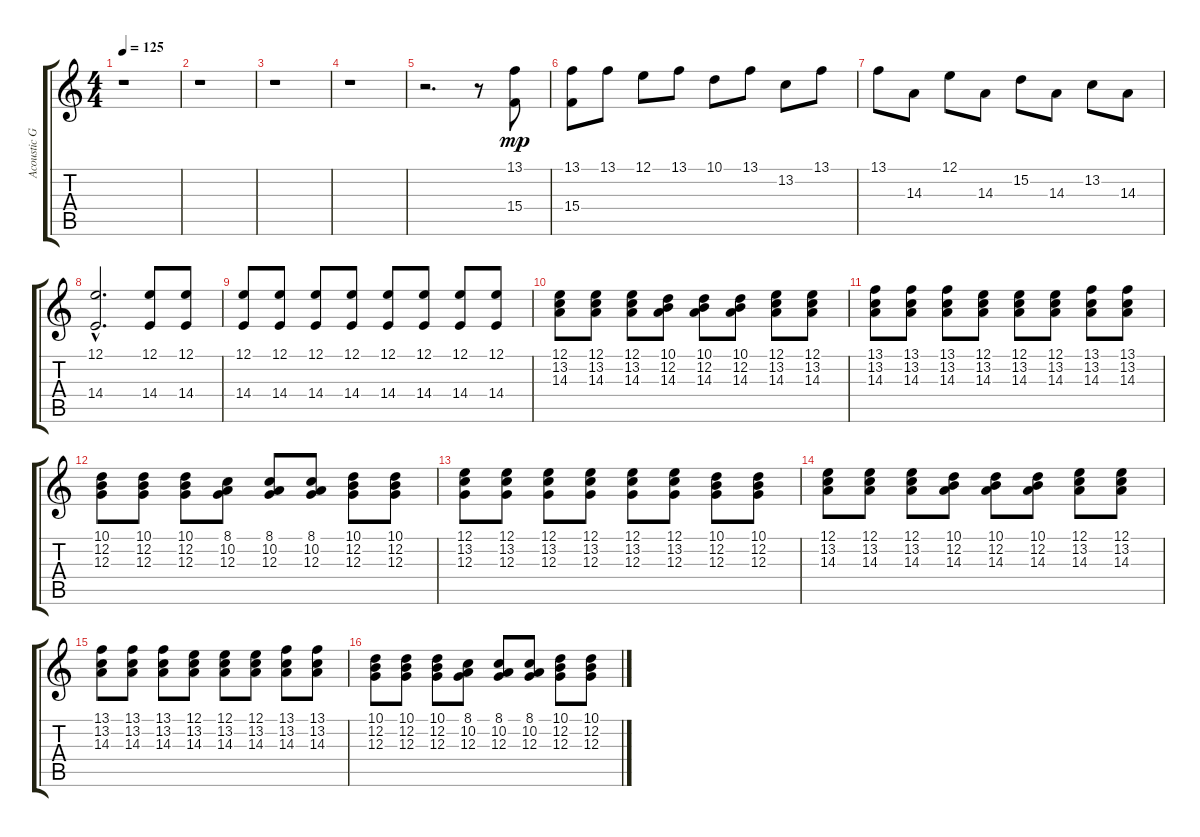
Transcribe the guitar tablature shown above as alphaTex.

\track ("Acoustic Grand Piano" "Acoustic G") {instrument acousticgrandpiano}
\staff {score tabs}
\tuning (E4 B3 G3 D3 A2 E2) {hide}
\ts (4 4)
\tempo 125
\clef g2
\ks c
r.1{dy mp} |
r.1 |
r.1 |
r.1 |
r.2{d} r.8 (13.1 15.4).8 |
(13.1 15.4).8 13.1.8 12.1.8 13.1.8 10.1.8 13.1.8 13.2.8 13.1.8 |
13.1.8 14.3.8 12.1.8 14.3.8 15.2.8 14.3.8 13.2.8 14.3.8 |
(12.1{hac} 14.4{hac}).2{d} (12.1 14.4).8 (12.1 14.4).8 |
(12.1 14.4).8 (12.1 14.4).8 (12.1 14.4).8 (12.1 14.4).8 (12.1 14.4).8 (12.1 14.4).8 (12.1 14.4).8 (12.1 14.4).8 |
(12.1 13.2 14.3).8 (12.1 13.2 14.3).8 (12.1 13.2 14.3).8 (10.1 12.2 14.3).8 (10.1 12.2 14.3).8 (10.1 12.2 14.3).8 (12.1 13.2 14.3).8 (12.1 13.2 14.3).8 |
(13.1 13.2 14.3).8 (13.1 13.2 14.3).8 (13.1 13.2 14.3).8 (12.1 13.2 14.3).8 (12.1 13.2 14.3).8 (12.1 13.2 14.3).8 (13.1 13.2 14.3).8 (13.1 13.2 14.3).8 |
(10.1 12.2 12.3).8 (10.1 12.2 12.3).8 (10.1 12.2 12.3).8 (8.1 10.2 12.3).8 (8.1 10.2 12.3).8 (8.1 10.2 12.3).8 (10.1 12.2 12.3).8 (10.1 12.2 12.3).8 |
(12.1 13.2 12.3).8 (12.1 13.2 12.3).8 (12.1 13.2 12.3).8 (12.1 13.2 12.3).8 (12.1 13.2 12.3).8 (12.1 13.2 12.3).8 (10.1 12.2 12.3).8 (10.1 12.2 12.3).8 |
(12.1 13.2 14.3).8 (12.1 13.2 14.3).8 (12.1 13.2 14.3).8 (10.1 12.2 14.3).8 (10.1 12.2 14.3).8 (10.1 12.2 14.3).8 (12.1 13.2 14.3).8 (12.1 13.2 14.3).8 |
(13.1 13.2 14.3).8 (13.1 13.2 14.3).8 (13.1 13.2 14.3).8 (12.1 13.2 14.3).8 (12.1 13.2 14.3).8 (12.1 13.2 14.3).8 (13.1 13.2 14.3).8 (13.1 13.2 14.3).8 |
(10.1 12.2 12.3).8 (10.1 12.2 12.3).8 (10.1 12.2 12.3).8 (8.1 10.2 12.3).8 (8.1 10.2 12.3).8 (8.1 10.2 12.3).8 (10.1 12.2 12.3).8 (10.1 12.2 12.3).8
